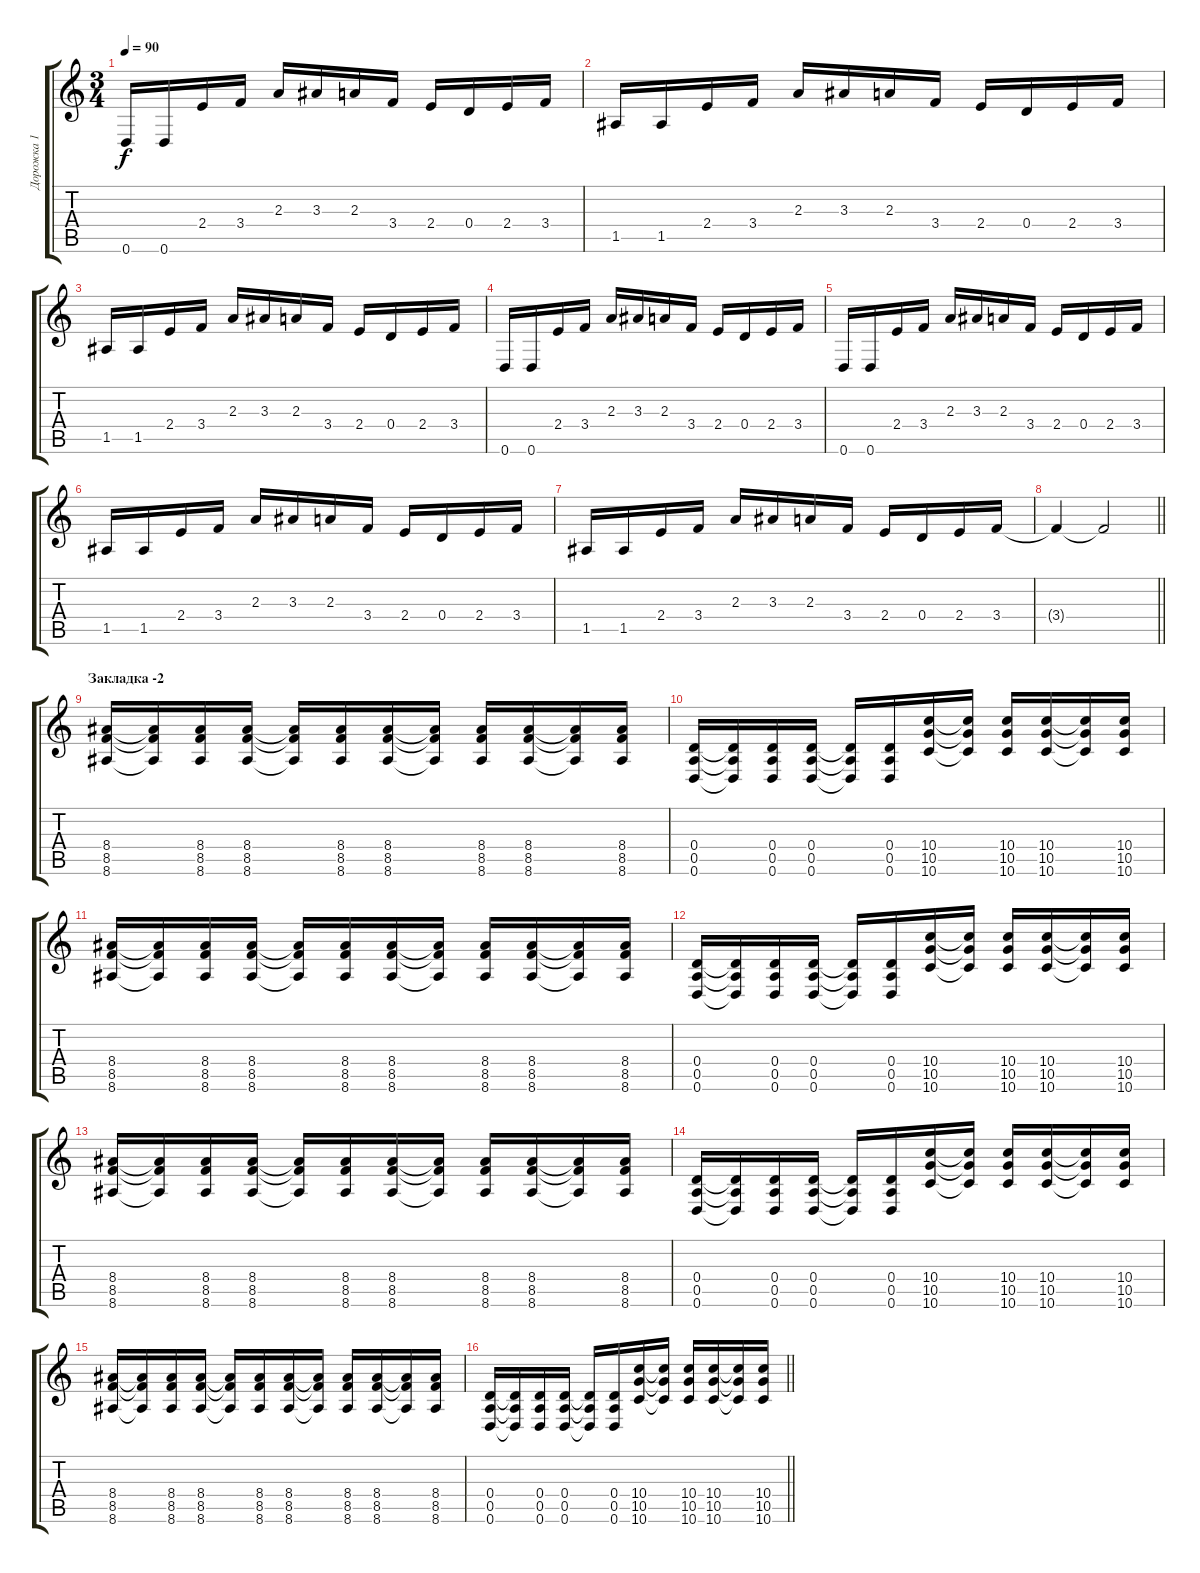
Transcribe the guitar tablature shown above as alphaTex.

\track ("Дорожка 1" "Дорожка 1") {instrument distortionguitar}
\staff {score tabs}
\tuning (E4 B3 G3 D3 A2 D2) {hide}
\ts (3 4)
\tempo 90
\clef g2
\ks c
0.6.16{dy f} 0.6.16 2.4.16 3.4.16 2.3.16 3.3.16 2.3.16 3.4.16 2.4.16 0.4.16 2.4.16 3.4.16 |
1.5.16 1.5.16 2.4.16 3.4.16 2.3.16 3.3.16 2.3.16 3.4.16 2.4.16 0.4.16 2.4.16 3.4.16 |
1.5.16 1.5.16 2.4.16 3.4.16 2.3.16 3.3.16 2.3.16 3.4.16 2.4.16 0.4.16 2.4.16 3.4.16 |
0.6.16 0.6.16 2.4.16 3.4.16 2.3.16 3.3.16 2.3.16 3.4.16 2.4.16 0.4.16 2.4.16 3.4.16 |
0.6.16 0.6.16 2.4.16 3.4.16 2.3.16 3.3.16 2.3.16 3.4.16 2.4.16 0.4.16 2.4.16 3.4.16 |
1.5.16 1.5.16 2.4.16 3.4.16 2.3.16 3.3.16 2.3.16 3.4.16 2.4.16 0.4.16 2.4.16 3.4.16 |
1.5.16 1.5.16 2.4.16 3.4.16 2.3.16 3.3.16 2.3.16 3.4.16 2.4.16 0.4.16 2.4.16 3.4.16 |
\barLineRight lightlight
3.4{t}.4 3.4{t}.2 |
\section ("" "Закладка -2")
(8.4 8.5 8.6).16 (8.4{t} 8.5{t} 8.6{t}).16 (8.4 8.5 8.6).16 (8.4 8.5 8.6).16 (8.4{t} 8.5{t} 8.6{t}).16 (8.4 8.5 8.6).16 (8.4 8.5 8.6).16 (8.4{t} 8.5{t} 8.6{t}).16 (8.4 8.5 8.6).16 (8.4 8.5 8.6).16 (8.4{t} 8.5{t} 8.6{t}).16 (8.4 8.5 8.6).16 |
(0.4 0.5 0.6).16 (0.4{t} 0.5{t} 0.6{t}).16 (0.4 0.5 0.6).16 (0.4 0.5 0.6).16 (0.4{t} 0.5{t} 0.6{t}).16 (0.4 0.5 0.6).16 (10.4 10.5 10.6).16 (10.4{t} 10.5{t} 10.6{t}).16 (10.4 10.5 10.6).16 (10.4 10.5 10.6).16 (10.4{t} 10.5{t} 10.6{t}).16 (10.4 10.5 10.6).16 |
(8.4 8.5 8.6).16 (8.4{t} 8.5{t} 8.6{t}).16 (8.4 8.5 8.6).16 (8.4 8.5 8.6).16 (8.4{t} 8.5{t} 8.6{t}).16 (8.4 8.5 8.6).16 (8.4 8.5 8.6).16 (8.4{t} 8.5{t} 8.6{t}).16 (8.4 8.5 8.6).16 (8.4 8.5 8.6).16 (8.4{t} 8.5{t} 8.6{t}).16 (8.4 8.5 8.6).16 |
(0.4 0.5 0.6).16 (0.4{t} 0.5{t} 0.6{t}).16 (0.4 0.5 0.6).16 (0.4 0.5 0.6).16 (0.4{t} 0.5{t} 0.6{t}).16 (0.4 0.5 0.6).16 (10.4 10.5 10.6).16 (10.4{t} 10.5{t} 10.6{t}).16 (10.4 10.5 10.6).16 (10.4 10.5 10.6).16 (10.4{t} 10.5{t} 10.6{t}).16 (10.4 10.5 10.6).16 |
(8.4 8.5 8.6).16 (8.4{t} 8.5{t} 8.6{t}).16 (8.4 8.5 8.6).16 (8.4 8.5 8.6).16 (8.4{t} 8.5{t} 8.6{t}).16 (8.4 8.5 8.6).16 (8.4 8.5 8.6).16 (8.4{t} 8.5{t} 8.6{t}).16 (8.4 8.5 8.6).16 (8.4 8.5 8.6).16 (8.4{t} 8.5{t} 8.6{t}).16 (8.4 8.5 8.6).16 |
(0.4 0.5 0.6).16 (0.4{t} 0.5{t} 0.6{t}).16 (0.4 0.5 0.6).16 (0.4 0.5 0.6).16 (0.4{t} 0.5{t} 0.6{t}).16 (0.4 0.5 0.6).16 (10.4 10.5 10.6).16 (10.4{t} 10.5{t} 10.6{t}).16 (10.4 10.5 10.6).16 (10.4 10.5 10.6).16 (10.4{t} 10.5{t} 10.6{t}).16 (10.4 10.5 10.6).16 |
(8.4 8.5 8.6).16 (8.4{t} 8.5{t} 8.6{t}).16 (8.4 8.5 8.6).16 (8.4 8.5 8.6).16 (8.4{t} 8.5{t} 8.6{t}).16 (8.4 8.5 8.6).16 (8.4 8.5 8.6).16 (8.4{t} 8.5{t} 8.6{t}).16 (8.4 8.5 8.6).16 (8.4 8.5 8.6).16 (8.4{t} 8.5{t} 8.6{t}).16 (8.4 8.5 8.6).16 |
\barLineRight lightlight
(0.4 0.5 0.6).16 (0.4{t} 0.5{t} 0.6{t}).16 (0.4 0.5 0.6).16 (0.4 0.5 0.6).16 (0.4{t} 0.5{t} 0.6{t}).16 (0.4 0.5 0.6).16 (10.4 10.5 10.6).16 (10.4{t} 10.5{t} 10.6{t}).16 (10.4 10.5 10.6).16 (10.4 10.5 10.6).16 (10.4{t} 10.5{t} 10.6{t}).16 (10.4 10.5 10.6).16
